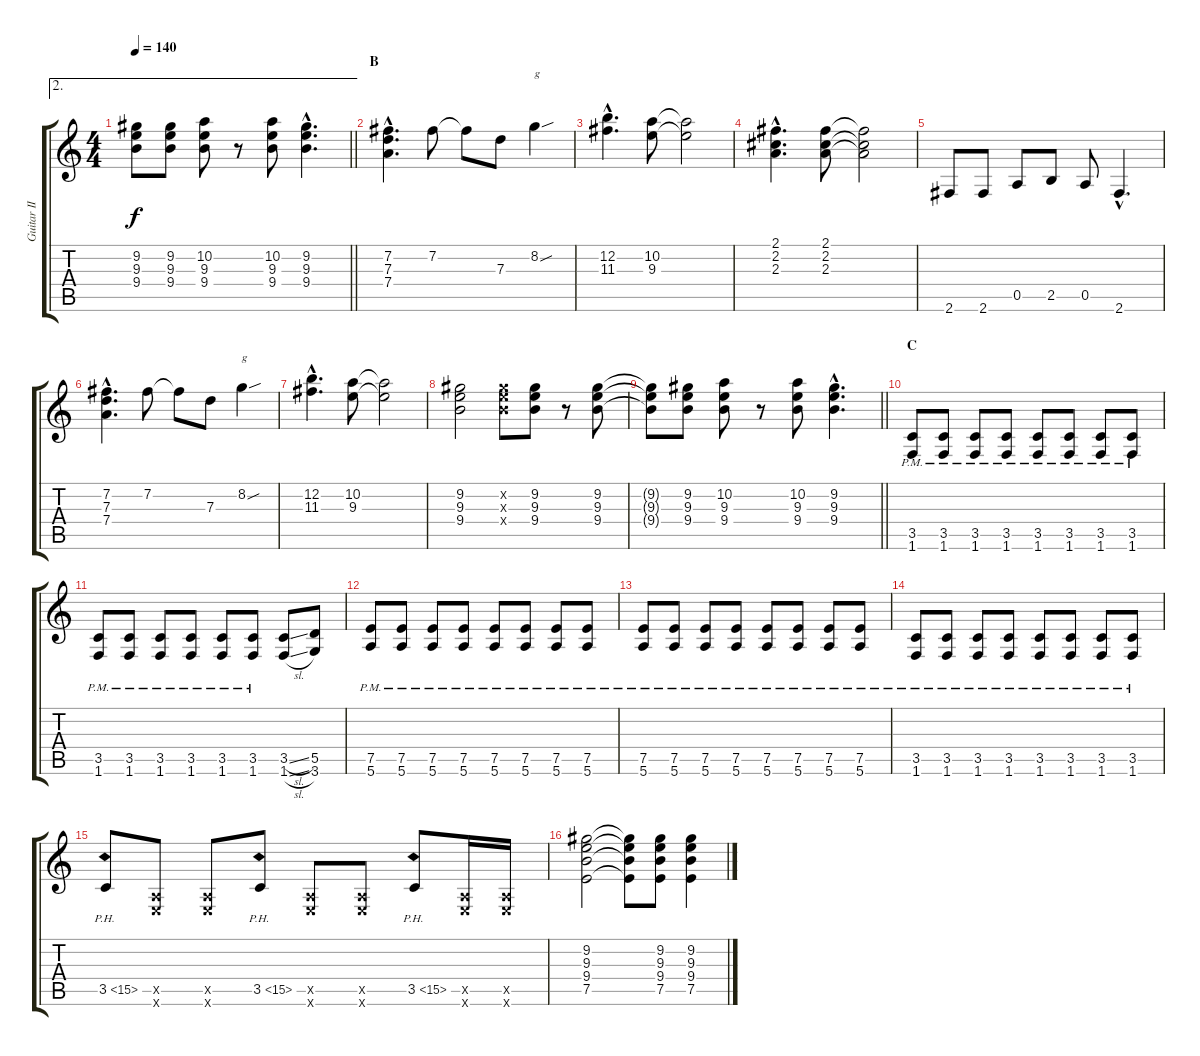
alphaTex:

\track ("Guitar II" "Guitar II") {instrument distortionguitar}
\staff {score tabs}
\tuning (E4 B3 G3 D3 A2 E2) {hide}
\ae 2
\ts (4 4)
\tempo 140
\clef g2
\barLineRight lightlight
\ks c
(9.2{t} 9.3{t} 9.4{t}).8{dy f} (9.2 9.3 9.4).8 (10.2 9.3 9.4).8 r.8 (10.2 9.3 9.4).8 (9.2{hac} 9.3{hac} 9.4{hac}).4{d} |
\section ("" "B")
(7.2{hac} 7.3{hac} 7.4{hac}).4{d} 7.2.8 7.2{t}.8 7.3.8 8.2{sou}.4{txt "g"} |
(12.2{hac} 11.3{hac}).4{d} (10.2 9.3).8 (10.2{t} 9.3{t}).2 |
(2.1{hac} 2.2{hac} 2.3{hac}).4{d} (2.1 2.2 2.3).8 (2.1{t} 2.2{t} 2.3{t}).2 |
2.6.8 2.6.8 0.5.8 2.5.8 0.5.8 2.6{hac}.4{d} |
(7.2{hac} 7.3{hac} 7.4{hac}).4{d} 7.2.8 7.2{t}.8 7.3.8 8.2{sou}.4{txt "g"} |
(12.2{hac} 11.3{hac}).4{d} (10.2 9.3).8 (10.2{t} 9.3{t}).2 |
(9.2 9.3 9.4).2 (9.2{x} 9.3{x} 9.4{x}).8 (9.2 9.3 9.4).8 r.8 (9.2 9.3 9.4).8 |
\barLineRight lightlight
(9.2{t} 9.3{t} 9.4{t}).8 (9.2 9.3 9.4).8 (10.2 9.3 9.4).8 r.8 (10.2 9.3 9.4).8 (9.2{hac} 9.3{hac} 9.4{hac}).4{d} |
\section ("" "C")
(3.5{pm} 1.6{pm}).8 (3.5{pm} 1.6{pm}).8 (3.5{pm} 1.6{pm}).8 (3.5{pm} 1.6{pm}).8 (3.5{pm} 1.6{pm}).8 (3.5{pm} 1.6{pm}).8 (3.5{pm} 1.6{pm}).8 (3.5{pm} 1.6{pm}).8 |
(3.5{pm} 1.6{pm}).8 (3.5{pm} 1.6{pm}).8 (3.5{pm} 1.6{pm}).8 (3.5{pm} 1.6{pm}).8 (3.5{pm} 1.6{pm}).8 (3.5{pm} 1.6{pm}).8 (3.5{sl} 1.6{sl}).8 (5.5 3.6).8 |
(7.5{pm} 5.6{pm}).8 (7.5{pm} 5.6{pm}).8 (7.5{pm} 5.6{pm}).8 (7.5{pm} 5.6{pm}).8 (7.5{pm} 5.6{pm}).8 (7.5{pm} 5.6{pm}).8 (7.5{pm} 5.6{pm}).8 (7.5{pm} 5.6{pm}).8 |
(7.5{pm} 5.6{pm}).8 (7.5{pm} 5.6{pm}).8 (7.5{pm} 5.6{pm}).8 (7.5{pm} 5.6{pm}).8 (7.5{pm} 5.6{pm}).8 (7.5{pm} 5.6{pm}).8 (7.5{pm} 5.6{pm}).8 (7.5{pm} 5.6{pm}).8 |
(3.5{pm} 1.6{pm}).8 (3.5{pm} 1.6{pm}).8 (3.5{pm} 1.6{pm}).8 (3.5{pm} 1.6{pm}).8 (3.5{pm} 1.6{pm}).8 (3.5{pm} 1.6{pm}).8 (3.5{pm} 1.6{pm}).8 (3.5{pm} 1.6{pm}).8 |
3.5{ph 12}.8 (0.5{x} 0.6{x}).8 (0.5{x} 0.6{x}).8 3.5{ph 12}.8 (0.5{x} 0.6{x}).8 (0.5{x} 0.6{x}).8 3.5{ph 12}.8 (0.5{x} 0.6{x}).16 (0.5{x} 0.6{x}).16 |
(9.2 9.3 9.4 7.5).2 (9.2{t} 9.3{t} 9.4{t} 7.5{t}).8 (9.2 9.3 9.4 7.5).8 (9.2 9.3 9.4 7.5).4
